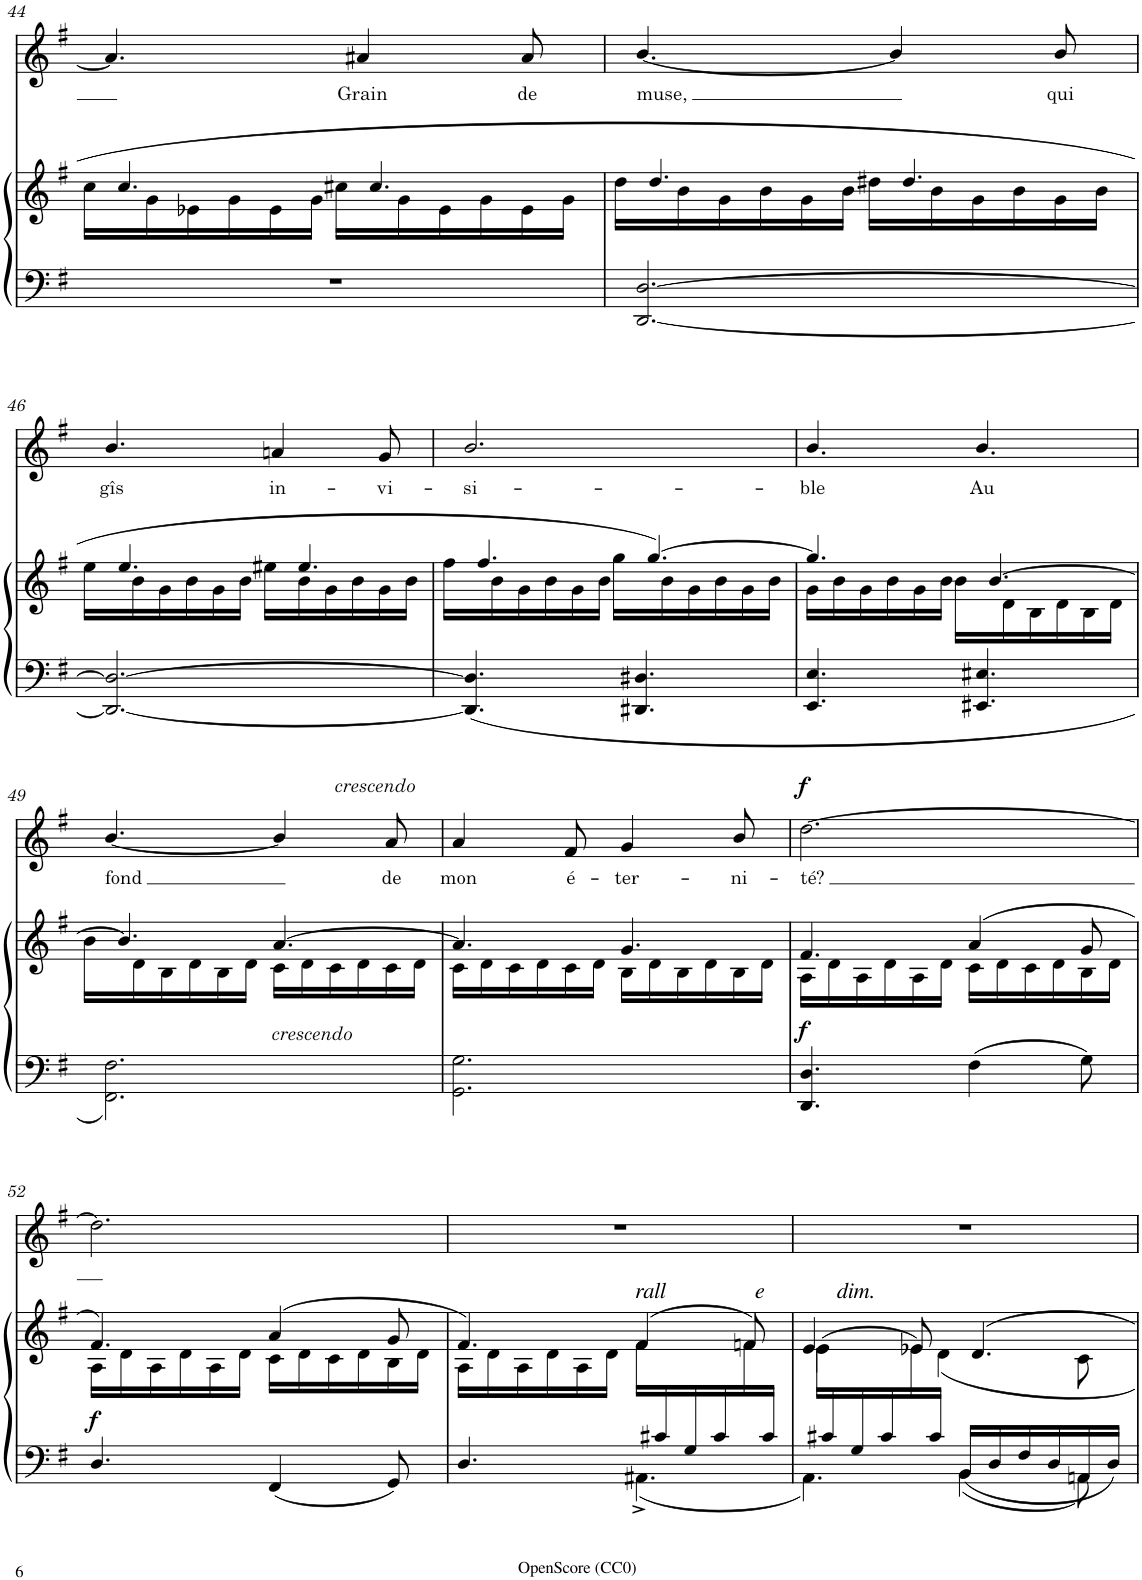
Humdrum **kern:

**kern	**kern	**dynam	**kern	**text	**dynam
*part2	*part2	*part2	*part1	*part1	*part1
*staff3	*staff2	*staff2/3	*staff1	*staff1	*staff1
*I"Piano	*	*	*I"Voice	*	*
*I'Pno	*	*	*	*	*
!!LO:PB:g=z
*clefF4	*clefG2	*	*clefG2	*	*
*k[f#]	*k[f#]	*	*k[f#]	*	*
*M6/8	*M6/8	*	*M6/8	*	*
=44	=44	=44	=44	=44	=44
*	*^	*	*	*	*
2.r	4.cc/	16cc\LL	.	4.a#/]	.	.
.	.	16g\	.	.	.	.
.	.	16e-X\	.	.	.	.
.	.	16g\	.	.	.	.
.	.	16e-\	.	.	.	.
.	.	16g\JJ	.	.	.	.
!	!	!	!	!	!LO:LY:b	!
.	4.cc#X/	16cc#\LL	.	4a#X/	Grain	.
.	.	16g\	.	.	.	.
.	.	16e-\	.	.	.	.
.	.	16g\	.	.	.	.
!	!	!	!	!	!LO:LY:b	!
.	.	16e-\	.	8a#/	de	.
.	.	16g\JJ	.	.	.	.
=45	=45	=45	=45	=45	=45	=45
!	!	!	!	!	!LO:LY:b	!
[2.DD/ [2.D/	4.dd/	16dd\LL	.	[4.b/	muse,	.
.	.	16b\	.	.	.	.
.	.	16g\	.	.	.	.
.	.	16b\	.	.	.	.
.	.	16g\	.	.	.	.
.	.	16b\JJ	.	.	.	.
.	4.dd#X/	16dd#\LL	.	4b/]	.	.
.	.	16b\	.	.	.	.
.	.	16g\	.	.	.	.
.	.	16b\	.	.	.	.
!	!	!	!	!	!LO:LY:b	!
.	.	16g\	.	8b/	qui	.
.	.	16b\JJ	.	.	.	.
!!LO:LB:g=z
=46	=46	=46	=46	=46	=46	=46
!	!	!	!	!	!LO:LY:b	!
2.DD/_ 2.D/_	4.ee/	16ee\LL	.	4.b/	gîs	.
.	.	16b\	.	.	.	.
.	.	16g\	.	.	.	.
.	.	16b\	.	.	.	.
.	.	16g\	.	.	.	.
.	.	16b\JJ	.	.	.	.
!	!	!	!	!	!LO:LY:b	!
.	4.ee#X/	16ee#\LL	.	4an/	in-	.
.	.	16b\	.	.	.	.
.	.	16g\	.	.	.	.
.	.	16b\	.	.	.	.
!	!	!	!	!	!LO:LY:b	!
.	.	16g\	.	8g/	-vi-	.
.	.	16b\JJ	.	.	.	.
=47	=47	=47	=47	=47	=47	=47
!	!	!	!	!	!LO:LY:b	!
4.DD/] 4.D/]	4.ff#/	16ff#\LL	.	2.b/	-si-	.
.	.	16b\	.	.	.	.
.	.	16g\	.	.	.	.
.	.	16b\	.	.	.	.
.	.	16g\	.	.	.	.
.	.	16b\JJ	.	.	.	.
4.DD#X/ 4.D#X/	[4.gg/	16gg\LL	.	.	.	.
.	.	16b\	.	.	.	.
.	.	16g\	.	.	.	.
.	.	16b\	.	.	.	.
.	.	16g\	.	.	.	.
.	.	16b\JJ	.	.	.	.
=48	=48	=48	=48	=48	=48	=48
!	!	!	!	!	!LO:LY:b	!
4.EE/ 4.E/	4.gg/]	16g\LL	.	4.b/	-ble	.
.	.	16b\	.	.	.	.
.	.	16g\	.	.	.	.
.	.	16b\	.	.	.	.
.	.	16g\	.	.	.	.
.	.	16b\JJ	.	.	.	.
!	!	!	!	!	!LO:LY:b	!
4.EE#X/ 4.E#X/	[4.b/	16b\LL	.	4.b/	Au	.
.	.	16d\	.	.	.	.
.	.	16B\	.	.	.	.
.	.	16d\	.	.	.	.
.	.	16B\	.	.	.	.
.	.	16d\JJ	.	.	.	.
!!LO:LB:g=z
=49	=49	=49	=49	=49	=49	=49
!	!	!	!	!	!LO:LY:b	!
2.FF#\ 2.F#\	4.b/]	16b\LL	.	[4.b/	fond	.
.	.	16d\	.	.	.	.
.	.	16B\	.	.	.	.
.	.	16d\	.	.	.	.
.	.	16B\	.	.	.	.
.	.	16d\JJ	.	.	.	.
!	!	!	!	!LO:TX:a:i:t=crescendo	!	!
!	!LO:TX:b:i:t=crescendo	!	!	!	!	!
.	[4.a/	16c\LL	.	4b/]	.	.
.	.	16d\	.	.	.	.
.	.	16c\	.	.	.	.
.	.	16d\	.	.	.	.
!	!	!	!	!	!LO:LY:b	!
.	.	16c\	.	8a/	de	.
.	.	16d\JJ	.	.	.	.
=50	=50	=50	=50	=50	=50	=50
!	!	!	!	!	!LO:LY:b	!
2.GG\ 2.G\	4.a/]	16c\LL	.	4a/	mon	.
.	.	16d\	.	.	.	.
.	.	16c\	.	.	.	.
.	.	16d\	.	.	.	.
!	!	!	!	!	!LO:LY:b	!
.	.	16c\	.	8f#/	é-	.
.	.	16d\JJ	.	.	.	.
!	!	!	!	!	!LO:LY:b	!
.	4.g/	16B\LL	.	4g/	-ter-	.
.	.	16d\	.	.	.	.
.	.	16B\	.	.	.	.
.	.	16d\	.	.	.	.
!	!	!	!	!	!LO:LY:b	!
.	.	16B\	.	8b/	-ni-	.
.	.	16d\JJ	.	.	.	.
=51	=51	=51	=51	=51	=51	=51
!	!	!	!LO:DY:a=2	!	!LO:LY:b	!LO:DY:a
4.DD/ 4.D/	4.f#/	16A\LL	f	[2.dd\	-té?	f
.	.	16d\	.	.	.	.
.	.	16A\	.	.	.	.
.	.	16d\	.	.	.	.
.	.	16A\	.	.	.	.
.	.	16d\JJ	.	.	.	.
4F#\	(4a/	16c\LL	.	.	.	.
.	.	16d\	.	.	.	.
.	.	16c\	.	.	.	.
.	.	16d\	.	.	.	.
8G\	8g/	16B\	.	.	.	.
.	.	16d\JJ	.	.	.	.
!!LO:LB:g=z
=52	=52	=52	=52	=52	=52	=52
!	!	!	!LO:DY:a=2	!	!	!
4.D/	4.f#/)	16A\LL	f	2.dd\]	.	.
.	.	16d\	.	.	.	.
.	.	16A\	.	.	.	.
.	.	16d\	.	.	.	.
.	.	16A\	.	.	.	.
.	.	16d\JJ	.	.	.	.
4FF#/	(4a/	16c\LL	.	.	.	.
.	.	16d\	.	.	.	.
.	.	16c\	.	.	.	.
.	.	16d\	.	.	.	.
8GG/	8g/	16B\	.	.	.	.
.	.	16d\JJ	.	.	.	.
=53	=53	=53	=53	=53	=53	=53
*^	*	*	*	*	*	*
4..ryy	4.D/	4.f#/)	16A\LL	.	2.r	.	.
.	.	.	16d\	.	.	.	.
.	.	.	16A\	.	.	.	.
.	.	.	16d\	.	.	.	.
.	.	.	16A\	.	.	.	.
.	.	.	16d\JJ	.	.	.	.
!	!	!LO:TX:a:i:t=rall                e             dim.	!	!	!	!	!
.	4.AA#X^<\	(4f#/	16f#\LL	.	.	.	.
16c#X/	.	.	8.ryy	.	.	.	.
16G/	.	.	.	.	.	.	.
16c#/	.	.	.	.	.	.	.
16ryy	.	8fn/)	16fn\	.	.	.	.
16c#/JJ	.	.	16ryy	.	.	.	.
=54	=54	=54	=54	=54	=54	=54	=54
*	*	*	*^	*	*	*	*
16ryy	4.AA\	4e/	4e\	16e\LL	.	2.r	.	.
16c#X/	.	.	.	8.ryy	.	.	.	.
16G/	.	.	.	.	.	.	.	.
16c#/	.	.	.	.	.	.	.	.
16ryy	.	(8e-X/	8ryy	16e-\	.	.	.	.
16c#/JJ	.	.	.	4..ryy	.	.	.	.
16BB/LL	4BB\	4.d/	4d\	.	.	.	.	.
16D/	.	.	.	.	.	.	.	.
16F#/	.	.	.	.	.	.	.	.
16D/	.	.	.	.	.	.	.	.
16AAn/	8AA\	.	8c\	.	.	.	.	.
16D/JJ	.	.	.	.	.	.	.	.
*v	*v	*	*	*	*	*	*	*
*	*v	*v	*v	*	*	*	*
=	=	=	=	=	=
*-	*-	*-	*-	*-	*-
